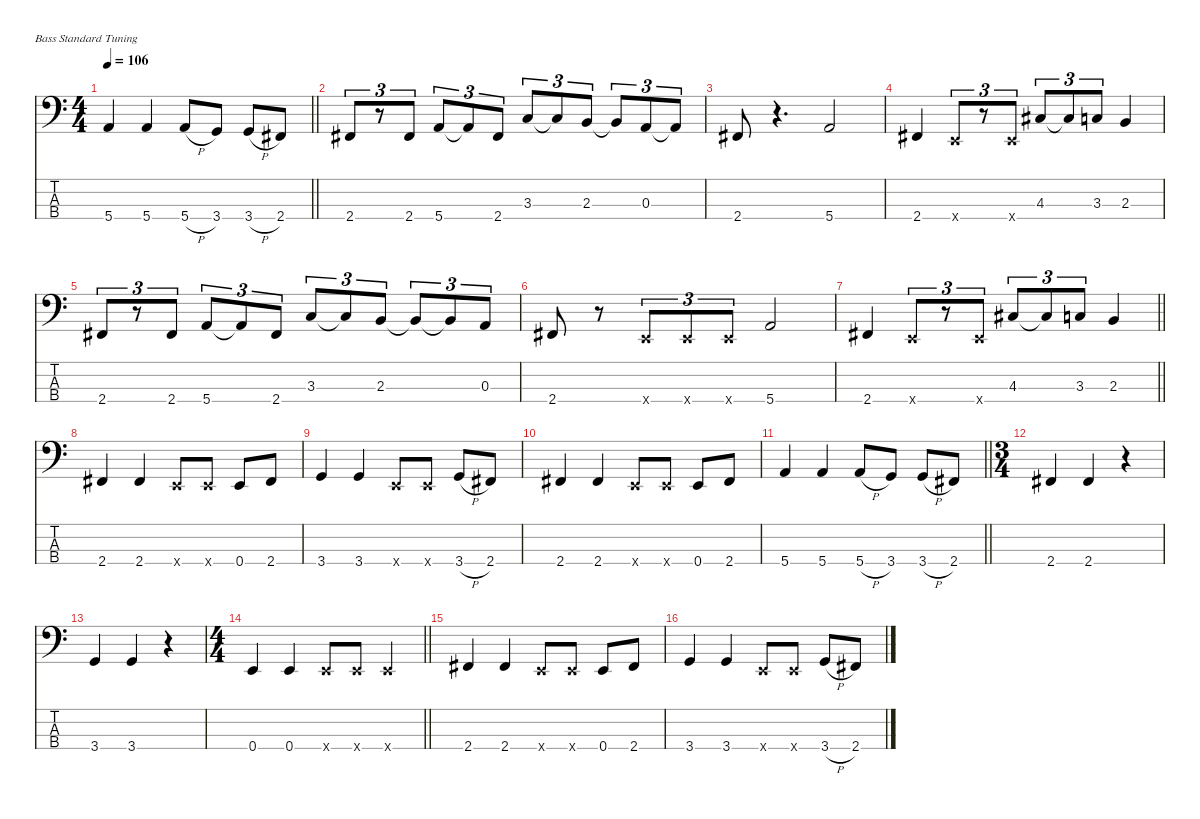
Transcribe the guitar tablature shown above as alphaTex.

\defaultSystemsLayout 4
\hideDynamics
\bracketExtendMode nobrackets
\singleTrackTrackNamePolicy hidden
\multiTrackTrackNamePolicy hidden
\otherSystemsTrackNameOrientation horizontal
\track ("Jason  Newsted" "el.bs.") {defaultSystemsLayout 8 instrument electricbasspick}
\staff {score tabs}
\tuning (G2 D2 A1 E1)
\ts (4 4)
\tempo 106
\clef f4
\barLineRight lightlight
\ks c
5.4.4{dy f beam Up} 5.4.4{beam Up} 5.4{h}.8{beam Up} 3.4.8{beam Up} 3.4{h}.8{beam Up} 2.4{acc #}.8{beam Up} |
2.4{acc #}.8{tu (3 2) beam Up} r.8{tu (3 2) beam Up} 2.4{acc #}.8{tu (3 2) beam Up} 5.4.8{tu (3 2) beam Up} 5.4{t}.8{tu (3 2) beam Up} 2.4{acc #}.8{tu (3 2) beam Up} 3.3.8{tu (3 2) beam Up} 3.3{t}.8{tu (3 2) beam Up} 2.3.8{tu (3 2) beam Up} 2.3{t}.8{tu (3 2) beam Up} 0.3.8{tu (3 2) beam Up} 0.3{t}.8{tu (3 2) beam Up} |
2.4{acc #}.8{beam Up} r.4{d beam Up} 5.4.2{beam Up} |
2.4{acc #}.4{beam Up} 0.4{x}.8{tu (3 2) beam Up} r.8{tu (3 2) beam Up} 0.4{x}.8{tu (3 2) beam Up} 4.3{acc #}.8{tu (3 2) beam Up} 4.3{t acc #}.8{tu (3 2) beam Up} 3.3.8{tu (3 2) beam Up} 2.3.4{beam Up} |
2.4{acc #}.8{tu (3 2) beam Up} r.8{tu (3 2) beam Up} 2.4{acc #}.8{tu (3 2) beam Up} 5.4.8{tu (3 2) beam Up} 5.4{t}.8{tu (3 2) beam Up} 2.4{acc #}.8{tu (3 2) beam Up} 3.3.8{tu (3 2) beam Up} 3.3{t}.8{tu (3 2) beam Up} 2.3.8{tu (3 2) beam Up} 2.3{t}.8{tu (3 2) beam Up} 2.3{t}.8{tu (3 2) beam Up} 0.3.8{tu (3 2) beam Up} |
2.4{acc #}.8{beam Up} r.8{beam Up} 0.4{x}.8{tu (3 2) beam Up} 0.4{x}.8{tu (3 2) beam Up} 0.4{x}.8{tu (3 2) beam Up} 5.4.2{beam Up} |
\barLineRight lightlight
2.4{acc #}.4{beam Up} 0.4{x}.8{tu (3 2) beam Up} r.8{tu (3 2) beam Up} 0.4{x}.8{tu (3 2) beam Up} 4.3{acc #}.8{tu (3 2) beam Up} 4.3{t acc #}.8{tu (3 2) beam Up} 3.3.8{tu (3 2) beam Up} 2.3.4{beam Up} |
2.4{acc #}.4{beam Up} 2.4{acc #}.4{beam Up} 0.4{x}.8{beam Up} 0.4{x}.8{beam Up} 0.4.8{beam Up} 2.4{acc #}.8{beam Up} |
3.4.4{beam Up} 3.4.4{beam Up} 0.4{x}.8{beam Up} 0.4{x}.8{beam Up} 3.4{h}.8{beam Up} 2.4{acc #}.8{beam Up} |
2.4{acc #}.4{beam Up} 2.4{acc #}.4{beam Up} 0.4{x}.8{beam Up} 0.4{x}.8{beam Up} 0.4.8{beam Up} 2.4{acc #}.8{beam Up} |
\barLineRight lightlight
5.4.4{beam Up} 5.4.4{beam Up} 5.4{h}.8{beam Up} 3.4.8{beam Up} 3.4{h}.8{beam Up} 2.4{acc #}.8{beam Up} |
\ts (3 4)
\beaming (8 2 2 2)
2.4{acc #}.4{beam Up} 2.4{acc #}.4{beam Up} r.4{beam Up} |
3.4.4{beam Up} 3.4.4{beam Up} r.4{beam Up} |
\ts (4 4)
\beaming (8 2 2 2 2)
\barLineRight lightlight
0.4.4{beam Up} 0.4.4{beam Up} 0.4{x}.8{beam Up} 0.4{x}.8{beam Up} 0.4{x}.4{beam Up} |
2.4{acc #}.4{beam Up} 2.4{acc #}.4{beam Up} 0.4{x}.8{beam Up} 0.4{x}.8{beam Up} 0.4.8{beam Up} 2.4{acc #}.8{beam Up} |
3.4.4{beam Up} 3.4.4{beam Up} 0.4{x}.8{beam Up} 0.4{x}.8{beam Up} 3.4{h}.8{beam Up} 2.4{acc #}.8{beam Up}
